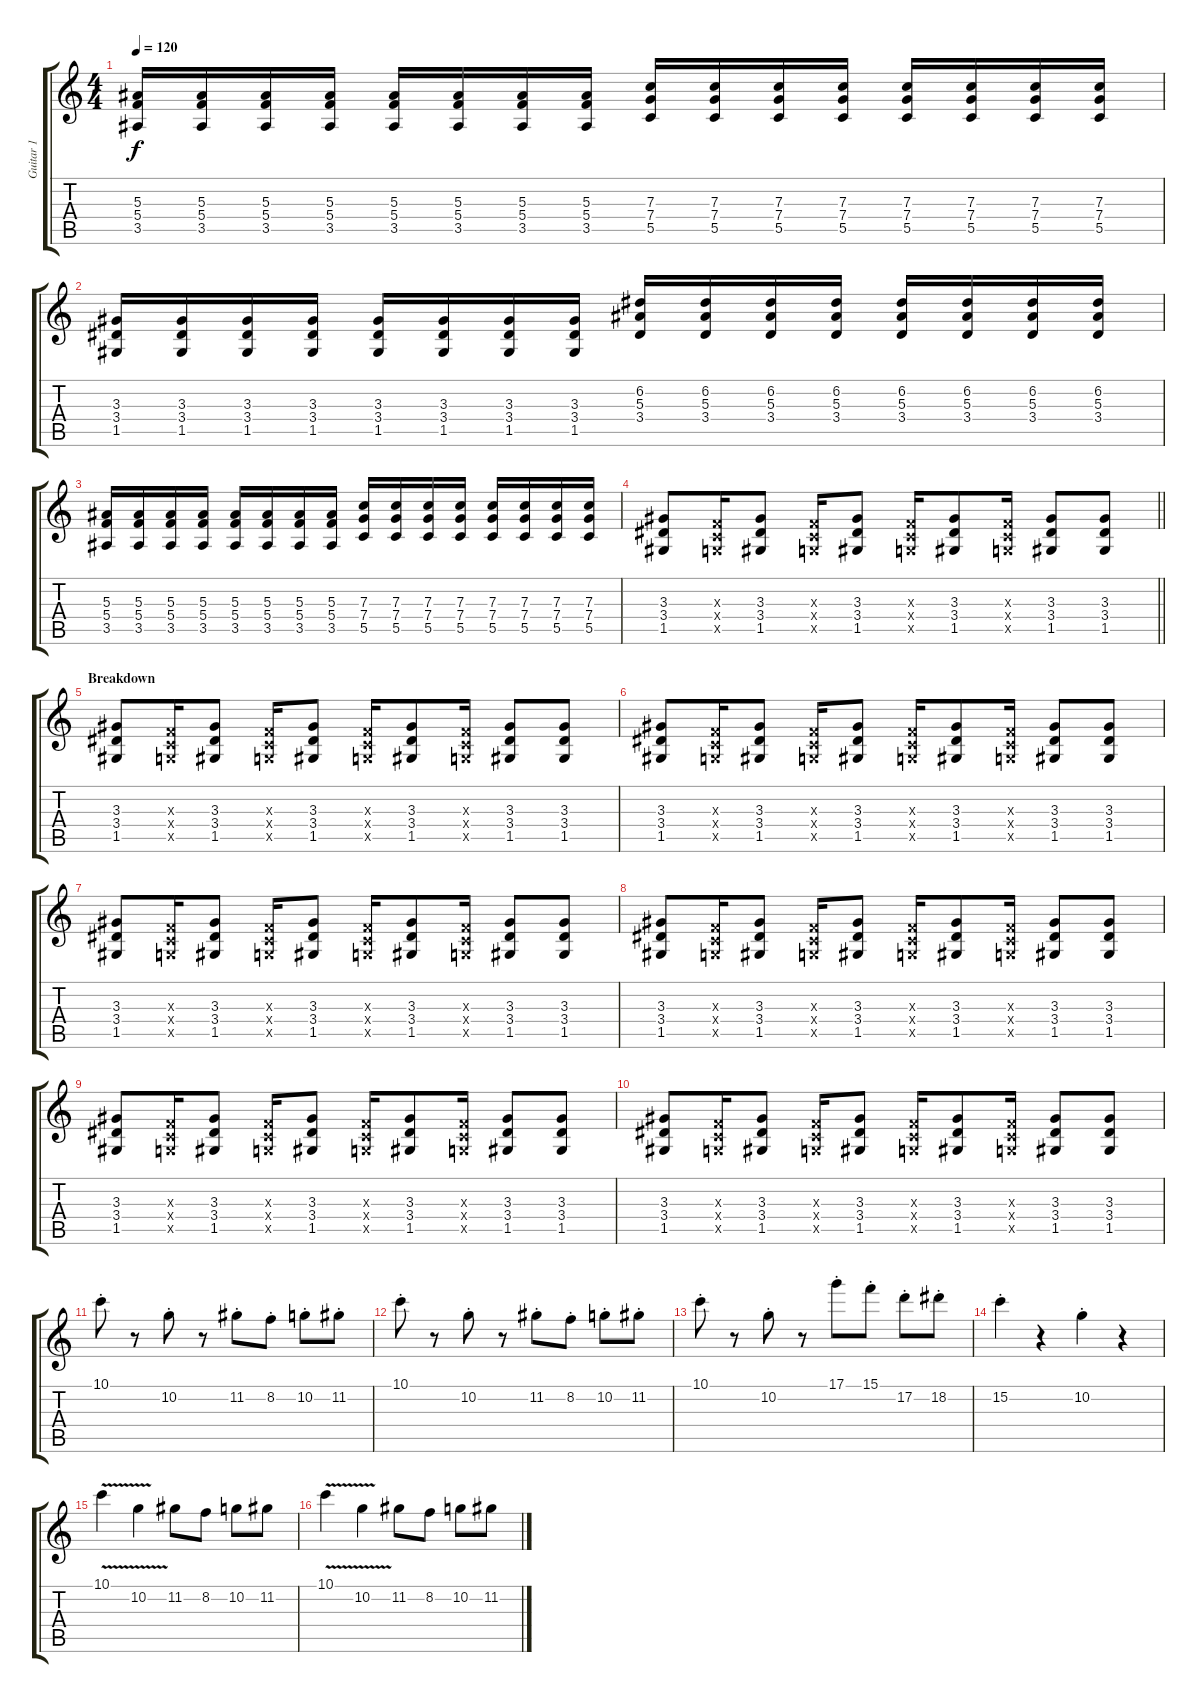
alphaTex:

\track ("Guitar 1" "Guitar 1") {instrument distortionguitar}
\staff {score tabs}
\tuning (D4 A3 F3 C3 G2 C2) {hide}
\ts (4 4)
\tempo 120
\clef g2
\ks c
(5.3 5.4 3.5).16{dy f} (5.3 5.4 3.5).16 (5.3 5.4 3.5).16 (5.3 5.4 3.5).16 (5.3 5.4 3.5).16 (5.3 5.4 3.5).16 (5.3 5.4 3.5).16 (5.3 5.4 3.5).16 (7.3 7.4 5.5).16 (7.3 7.4 5.5).16 (7.3 7.4 5.5).16 (7.3 7.4 5.5).16 (7.3 7.4 5.5).16 (7.3 7.4 5.5).16 (7.3 7.4 5.5).16 (7.3 7.4 5.5).16 |
(3.3 3.4 1.5).16 (3.3 3.4 1.5).16 (3.3 3.4 1.5).16 (3.3 3.4 1.5).16 (3.3 3.4 1.5).16 (3.3 3.4 1.5).16 (3.3 3.4 1.5).16 (3.3 3.4 1.5).16 (6.2 5.3 3.4).16 (6.2 5.3 3.4).16 (6.2 5.3 3.4).16 (6.2 5.3 3.4).16 (6.2 5.3 3.4).16 (6.2 5.3 3.4).16 (6.2 5.3 3.4).16 (6.2 5.3 3.4).16 |
(5.3 5.4 3.5).16 (5.3 5.4 3.5).16 (5.3 5.4 3.5).16 (5.3 5.4 3.5).16 (5.3 5.4 3.5).16 (5.3 5.4 3.5).16 (5.3 5.4 3.5).16 (5.3 5.4 3.5).16 (7.3 7.4 5.5).16 (7.3 7.4 5.5).16 (7.3 7.4 5.5).16 (7.3 7.4 5.5).16 (7.3 7.4 5.5).16 (7.3 7.4 5.5).16 (7.3 7.4 5.5).16 (7.3 7.4 5.5).16 |
\barLineRight lightlight
(3.3 3.4 1.5).8 (0.3{x} 0.4{x} 0.5{x}).16 (3.3 3.4 1.5).8 (0.3{x} 0.4{x} 0.5{x}).16 (3.3 3.4 1.5).8 (0.3{x} 0.4{x} 0.5{x}).16 (3.3 3.4 1.5).8 (0.3{x} 0.4{x} 0.5{x}).16 (3.3 3.4 1.5).8 (3.3 3.4 1.5).8 |
\section ("" "Breakdown")
(3.3 3.4 1.5).8 (0.3{x} 0.4{x} 0.5{x}).16 (3.3 3.4 1.5).8 (0.3{x} 0.4{x} 0.5{x}).16 (3.3 3.4 1.5).8 (0.3{x} 0.4{x} 0.5{x}).16 (3.3 3.4 1.5).8 (0.3{x} 0.4{x} 0.5{x}).16 (3.3 3.4 1.5).8 (3.3 3.4 1.5).8 |
(3.3 3.4 1.5).8 (0.3{x} 0.4{x} 0.5{x}).16 (3.3 3.4 1.5).8 (0.3{x} 0.4{x} 0.5{x}).16 (3.3 3.4 1.5).8 (0.3{x} 0.4{x} 0.5{x}).16 (3.3 3.4 1.5).8 (0.3{x} 0.4{x} 0.5{x}).16 (3.3 3.4 1.5).8 (3.3 3.4 1.5).8 |
(3.3 3.4 1.5).8 (0.3{x} 0.4{x} 0.5{x}).16 (3.3 3.4 1.5).8 (0.3{x} 0.4{x} 0.5{x}).16 (3.3 3.4 1.5).8 (0.3{x} 0.4{x} 0.5{x}).16 (3.3 3.4 1.5).8 (0.3{x} 0.4{x} 0.5{x}).16 (3.3 3.4 1.5).8 (3.3 3.4 1.5).8 |
(3.3 3.4 1.5).8 (0.3{x} 0.4{x} 0.5{x}).16 (3.3 3.4 1.5).8 (0.3{x} 0.4{x} 0.5{x}).16 (3.3 3.4 1.5).8 (0.3{x} 0.4{x} 0.5{x}).16 (3.3 3.4 1.5).8 (0.3{x} 0.4{x} 0.5{x}).16 (3.3 3.4 1.5).8 (3.3 3.4 1.5).8 |
(3.3 3.4 1.5).8 (0.3{x} 0.4{x} 0.5{x}).16 (3.3 3.4 1.5).8 (0.3{x} 0.4{x} 0.5{x}).16 (3.3 3.4 1.5).8 (0.3{x} 0.4{x} 0.5{x}).16 (3.3 3.4 1.5).8 (0.3{x} 0.4{x} 0.5{x}).16 (3.3 3.4 1.5).8 (3.3 3.4 1.5).8 |
(3.3 3.4 1.5).8 (0.3{x} 0.4{x} 0.5{x}).16 (3.3 3.4 1.5).8 (0.3{x} 0.4{x} 0.5{x}).16 (3.3 3.4 1.5).8 (0.3{x} 0.4{x} 0.5{x}).16 (3.3 3.4 1.5).8 (0.3{x} 0.4{x} 0.5{x}).16 (3.3 3.4 1.5).8 (3.3 3.4 1.5).8 |
10.1{st}.8 r.8 10.2{st}.8 r.8 11.2{st}.8 8.2{st}.8 10.2{st}.8 11.2{st}.8 |
10.1{st}.8 r.8 10.2{st}.8 r.8 11.2{st}.8 8.2{st}.8 10.2{st}.8 11.2{st}.8 |
10.1{st}.8 r.8 10.2{st}.8 r.8 17.1{st}.8 15.1{st}.8 17.2{st}.8 18.2{st}.8 |
15.2{st}.4 r.4 10.2{st}.4 r.4 |
10.1{v}.4 10.2{v}.4 11.2.8 8.2.8 10.2.8 11.2.8 |
10.1{v}.4 10.2{v}.4 11.2.8 8.2.8 10.2.8 11.2.8
